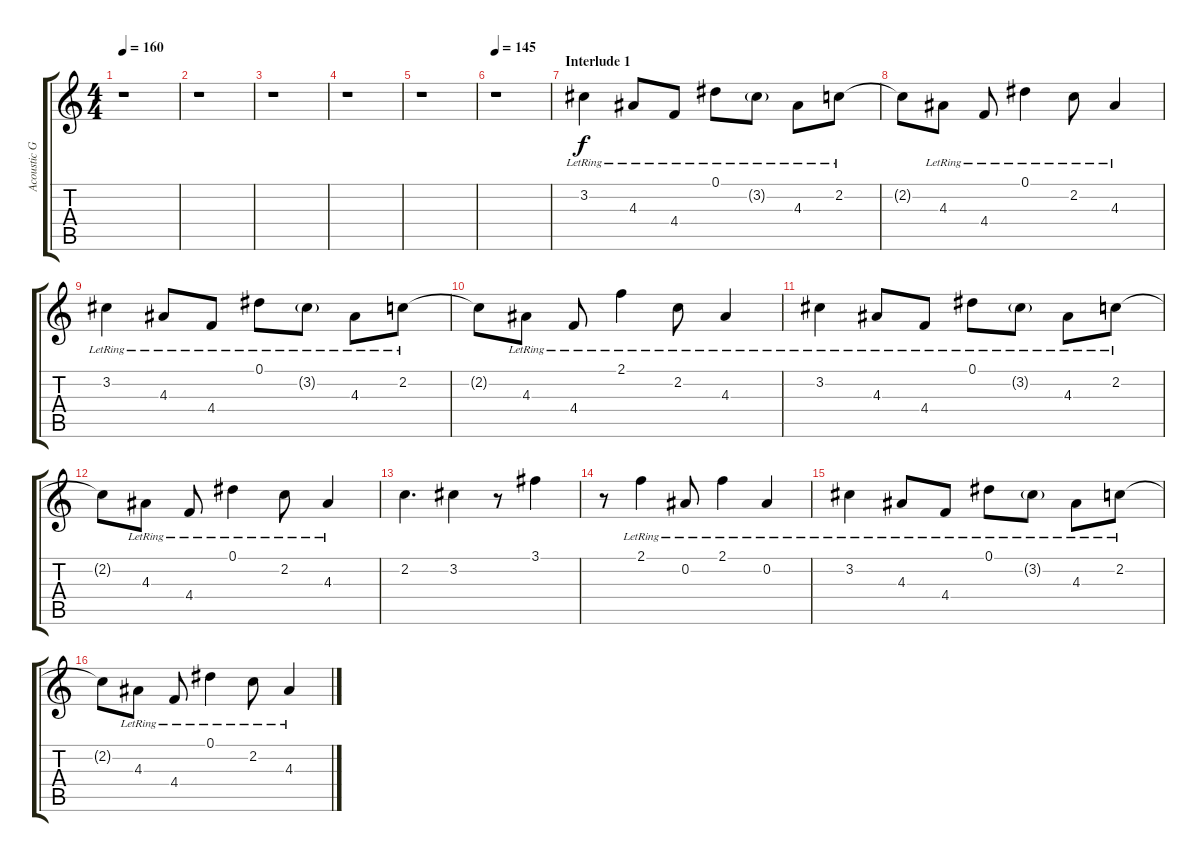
\track ("Acoustic Guitar" "Acoustic G") {instrument acousticguitarsteel}
\staff {score tabs}
\tuning (Eb4 Bb3 Gb3 Db3 Ab2 Eb2) {hide}
\ts (4 4)
\tempo 160
\clef g2
\ks c
r.1{dy f} |
r.1 |
r.1 |
r.1 |
r.1 |
\tempo 145
r.1 |
\section ("" "Interlude 1")
3.2{lr}.4 4.3{lr}.8 4.4{lr}.8 0.1{lr}.8 3.2{g lr}.8 4.3{lr}.8 2.2{lr}.8 |
2.2{t}.8 4.3{lr}.8 4.4{lr}.8 0.1{lr}.4 2.2{lr}.8 4.3{lr}.4 |
3.2{lr}.4 4.3{lr}.8 4.4{lr}.8 0.1{lr}.8 3.2{g lr}.8 4.3{lr}.8 2.2{lr}.8 |
2.2{t}.8 4.3{lr}.8 4.4{lr}.8 2.1{lr}.4 2.2{lr}.8 4.3{lr}.4 |
3.2{lr}.4 4.3{lr}.8 4.4{lr}.8 0.1{lr}.8 3.2{g lr}.8 4.3{lr}.8 2.2{lr}.8 |
2.2{t}.8 4.3{lr}.8 4.4{lr}.8 0.1{lr}.4 2.2{lr}.8 4.3{lr}.4 |
2.2.4{d} 3.2.4 r.8 3.1.4 |
r.8 2.1{lr}.4 0.2{lr}.8 2.1{lr}.4 0.2{lr}.4 |
3.2{lr}.4 4.3{lr}.8 4.4{lr}.8 0.1{lr}.8 3.2{g lr}.8 4.3{lr}.8 2.2{lr}.8 |
2.2{t}.8 4.3{lr}.8 4.4{lr}.8 0.1{lr}.4 2.2{lr}.8 4.3{lr}.4
